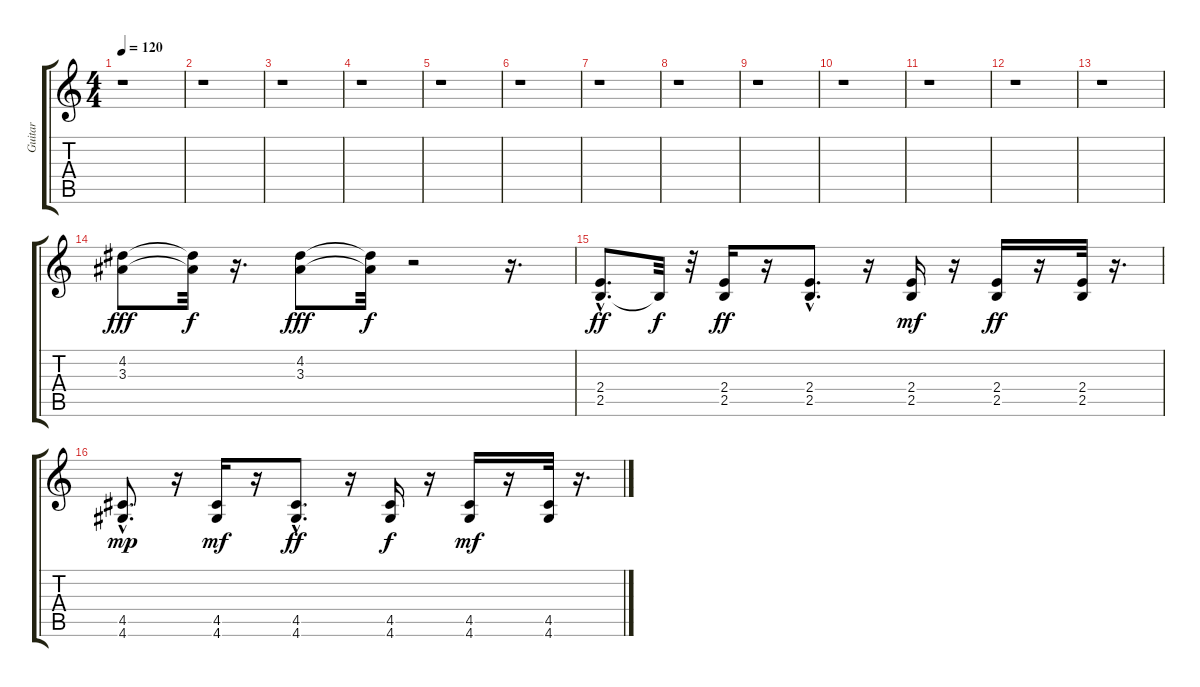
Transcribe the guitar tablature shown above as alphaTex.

\track ("Guitar" "Guitar") {instrument distortionguitar}
\staff {score tabs}
\tuning (E4 B3 G3 D3 A2 E2) {hide}
\ts (4 4)
\tempo 120
\clef g2
\ks c
r.1{dy f} |
r.1 |
r.1 |
r.1 |
r.1 |
r.1 |
r.1 |
r.1 |
r.1 |
r.1 |
r.1 |
r.1 |
r.1 |
(4.2 3.3).8{dy fff} (4.2{t} 3.3{t}).32{dy f} r.16{d} (4.2 3.3).8{dy fff} (4.2{t} 3.3{t}).32{dy f} r.2 r.16{d} |
(2.4{hac} 2.5{hac}).8{d dy ff} 2.5{t}.32{dy f} r.32 (2.4 2.5).16{dy ff} r.16 (2.4{hac} 2.5{hac}).8{d} r.16 (2.4 2.5).16{dy mf} r.16 (2.4 2.5).16{dy ff} r.16 (2.4 2.5).32 r.16{d} |
(4.5{hac} 4.6{hac}).8{d dy mp} r.16 (4.5 4.6).16{dy mf} r.16 (4.5{hac} 4.6{hac}).8{d dy ff} r.16 (4.5 4.6).16{dy f} r.16 (4.5 4.6).16{dy mf} r.16 (4.5 4.6).32 r.16{d}
